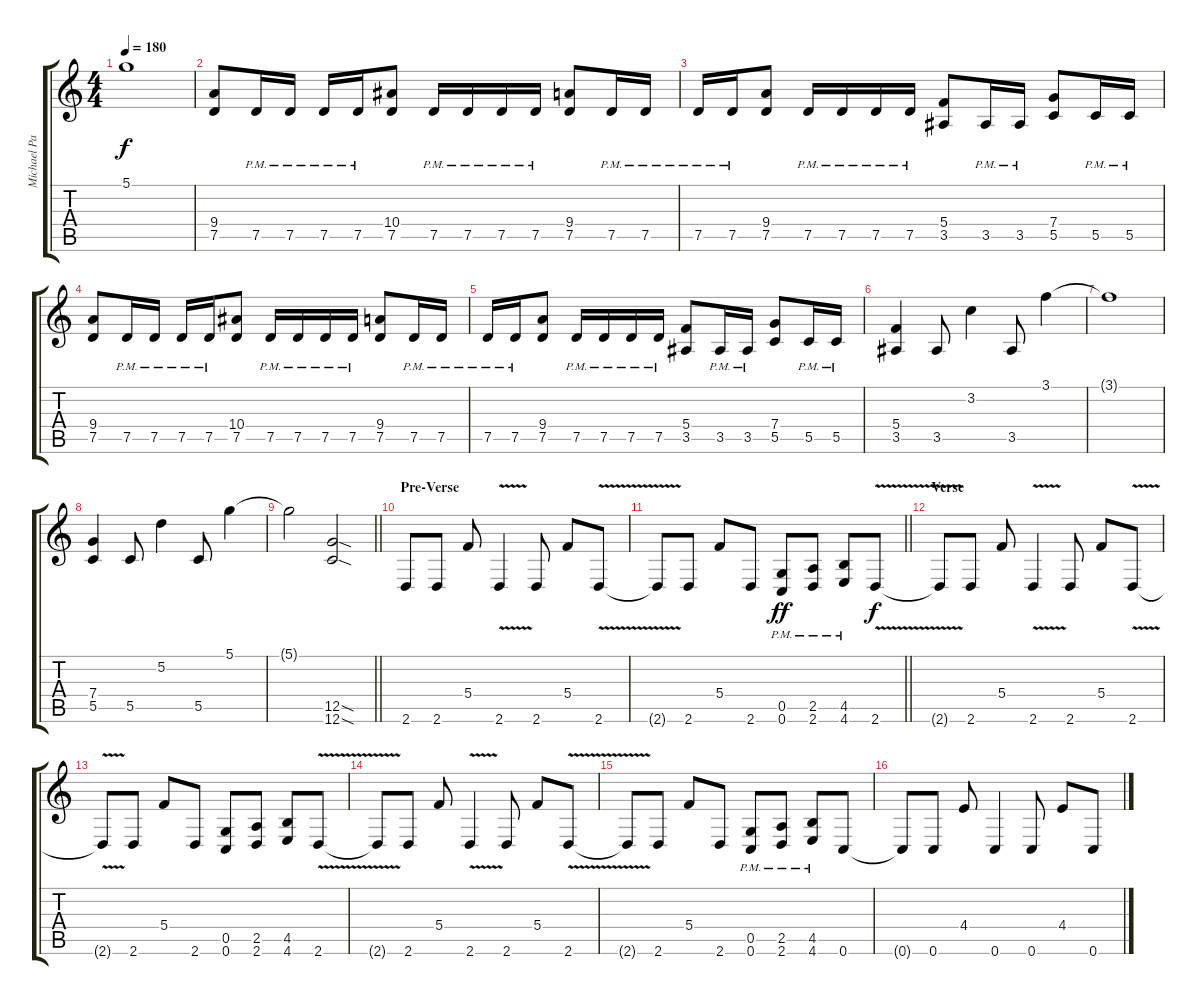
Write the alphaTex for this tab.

\track ("Michael Padget" "Michael Pa") {instrument distortionguitar}
\staff {score tabs}
\tuning (D4 A3 F3 C3 G2 C2) {hide}
\ts (4 4)
\tempo 180
\clef g2
\ks c
5.1{t}.1{dy f} |
(9.4 7.5).8 7.5{pm}.16 7.5{pm}.16 7.5{pm}.16 7.5{pm}.16 (10.4 7.5).8 7.5{pm}.16 7.5{pm}.16 7.5{pm}.16 7.5{pm}.16 (9.4 7.5).8 7.5{pm}.16 7.5{pm}.16 |
7.5{pm}.16 7.5{pm}.16 (9.4 7.5).8 7.5{pm}.16 7.5{pm}.16 7.5{pm}.16 7.5{pm}.16 (5.4 3.5).8 3.5{pm}.16 3.5{pm}.16 (7.4 5.5).8 5.5{pm}.16 5.5{pm}.16 |
(9.4 7.5).8 7.5{pm}.16 7.5{pm}.16 7.5{pm}.16 7.5{pm}.16 (10.4 7.5).8 7.5{pm}.16 7.5{pm}.16 7.5{pm}.16 7.5{pm}.16 (9.4 7.5).8 7.5{pm}.16 7.5{pm}.16 |
7.5{pm}.16 7.5{pm}.16 (9.4 7.5).8 7.5{pm}.16 7.5{pm}.16 7.5{pm}.16 7.5{pm}.16 (5.4 3.5).8 3.5{pm}.16 3.5{pm}.16 (7.4 5.5).8 5.5{pm}.16 5.5{pm}.16 |
(5.4 3.5).4 3.5.8 3.2.4 3.5.8 3.1.4 |
3.1{t}.1 |
(7.4 5.5).4 5.5.8 5.2.4 5.5.8 5.1.4 |
\barLineRight lightlight
5.1{t}.2 (12.5{sod} 12.6{sod}).2 |
\section ("" "Pre-Verse")
2.6.8 2.6.8 5.4.8 2.6{v}.4 2.6.8 5.4.8 2.6{v}.8 |
\barLineRight lightlight
2.6{t}.8 2.6.8 5.4.8 2.6.8 (0.5{pm} 0.6{pm}).8{dy ff} (2.5{pm} 2.6{pm}).8 (4.5{pm} 4.6{pm}).8 2.6{v}.8{dy f} |
\section ("" "Verse")
2.6{t}.8 2.6.8 5.4.8 2.6{v}.4 2.6.8 5.4.8 2.6{v}.8 |
2.6{t}.8 2.6.8 5.4.8 2.6.8 (0.5 0.6).8 (2.5 2.6).8 (4.5 4.6).8 2.6{v}.8 |
2.6{t}.8 2.6.8 5.4.8 2.6{v}.4 2.6.8 5.4.8 2.6{v}.8 |
2.6{t}.8 2.6.8 5.4.8 2.6.8 (0.5{pm} 0.6{pm}).8 (2.5{pm} 2.6{pm}).8 (4.5{pm} 4.6{pm}).8 0.6.8 |
0.6{t}.8 0.6.8 4.4.8 0.6.4 0.6.8 4.4.8 0.6.8
